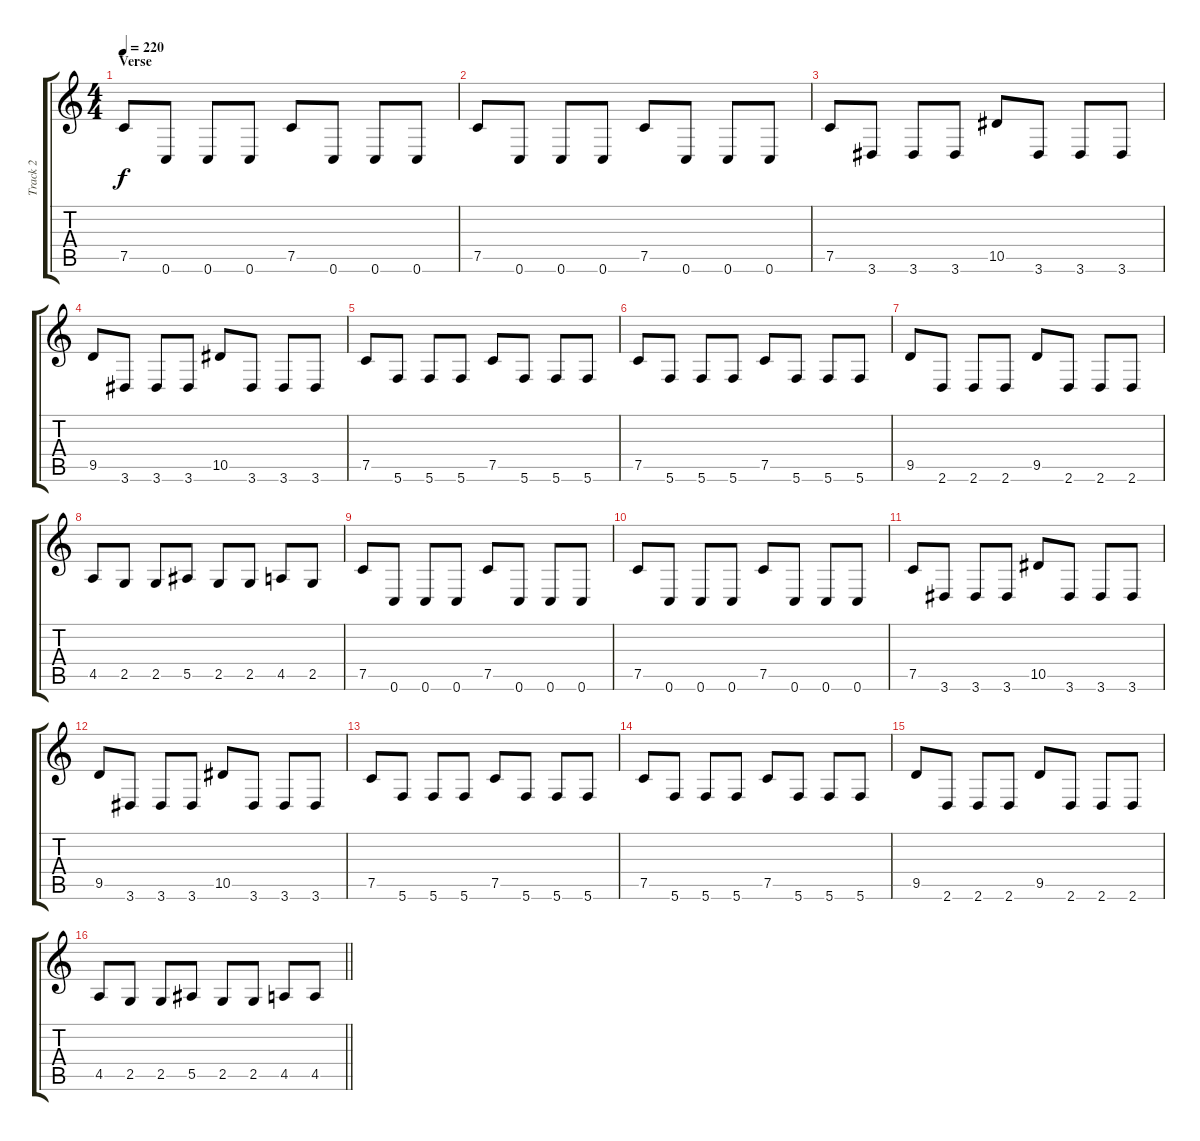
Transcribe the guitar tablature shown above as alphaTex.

\track ("Track 2" "Track 2") {instrument distortionguitar}
\staff {score tabs}
\tuning (C4 G3 Eb3 Bb2 F2 C2) {hide}
\ts (4 4)
\section ("" "Verse")
\tempo 220
\clef g2
\ks c
7.5.8{dy f} 0.6.8 0.6.8 0.6.8 7.5.8 0.6.8 0.6.8 0.6.8 |
7.5.8 0.6.8 0.6.8 0.6.8 7.5.8 0.6.8 0.6.8 0.6.8 |
7.5.8 3.6.8 3.6.8 3.6.8 10.5.8 3.6.8 3.6.8 3.6.8 |
9.5.8 3.6.8 3.6.8 3.6.8 10.5.8 3.6.8 3.6.8 3.6.8 |
7.5.8 5.6.8 5.6.8 5.6.8 7.5.8 5.6.8 5.6.8 5.6.8 |
7.5.8 5.6.8 5.6.8 5.6.8 7.5.8 5.6.8 5.6.8 5.6.8 |
9.5.8 2.6.8 2.6.8 2.6.8 9.5.8 2.6.8 2.6.8 2.6.8 |
4.5.8 2.5.8 2.5.8 5.5.8 2.5.8 2.5.8 4.5.8 2.5.8 |
7.5.8 0.6.8 0.6.8 0.6.8 7.5.8 0.6.8 0.6.8 0.6.8 |
7.5.8 0.6.8 0.6.8 0.6.8 7.5.8 0.6.8 0.6.8 0.6.8 |
7.5.8 3.6.8 3.6.8 3.6.8 10.5.8 3.6.8 3.6.8 3.6.8 |
9.5.8 3.6.8 3.6.8 3.6.8 10.5.8 3.6.8 3.6.8 3.6.8 |
7.5.8 5.6.8 5.6.8 5.6.8 7.5.8 5.6.8 5.6.8 5.6.8 |
7.5.8 5.6.8 5.6.8 5.6.8 7.5.8 5.6.8 5.6.8 5.6.8 |
9.5.8 2.6.8 2.6.8 2.6.8 9.5.8 2.6.8 2.6.8 2.6.8 |
\barLineRight lightlight
4.5.8 2.5.8 2.5.8 5.5.8 2.5.8 2.5.8 4.5.8 4.5.8
